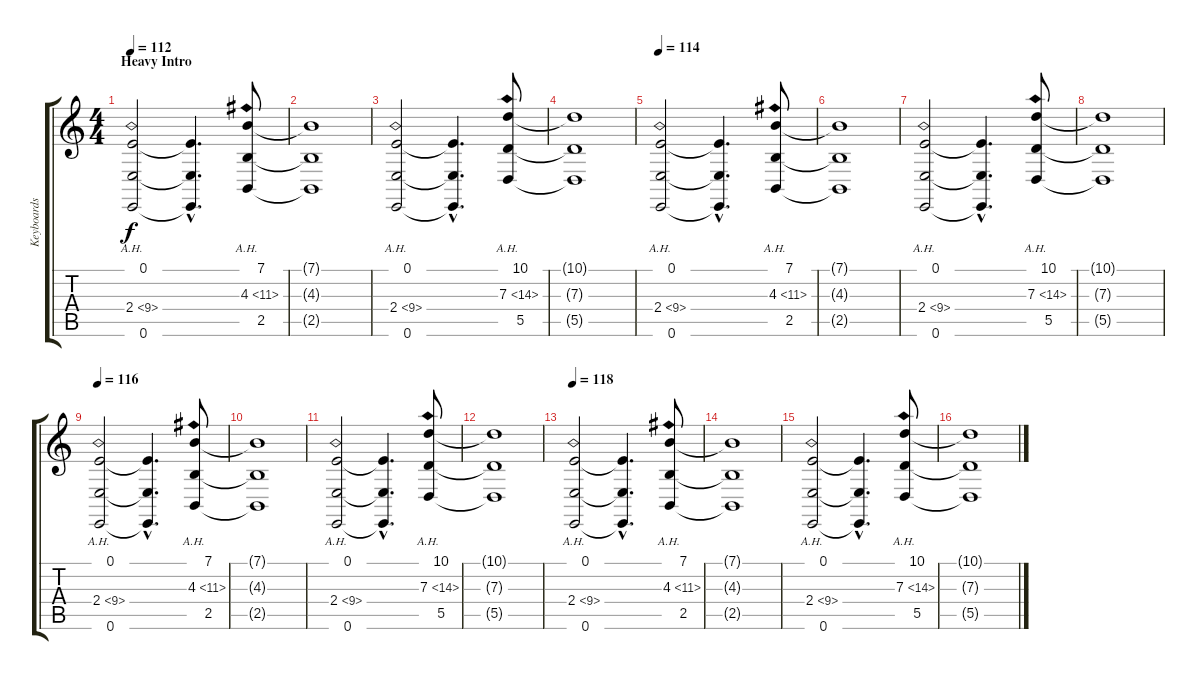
\track ("Keyboards" "Keyboards") {instrument stringensemble1}
\staff {score tabs}
\tuning (E4 B3 G3 D3 A2 E2) {hide}
\ts (4 4)
\section ("" "Heavy Intro")
\tempo 110
\tempo 112
\clef g2
\ks c
(0.1 2.4{ah 7} 0.6).2{dy f} (0.1{hac t} 2.4{hac t} 0.6{hac t}).4{d} (7.1 4.3{ah 7} 2.5).8 |
(7.1{t} 4.3{t} 2.5{t}).1 |
(0.1 2.4{ah 7} 0.6).2 (0.1{hac t} 2.4{hac t} 0.6{hac t}).4{d} (10.1 7.3{ah 7} 5.5).8 |
(10.1{t} 7.3{t} 5.5{t}).1 |
\tempo 114
(0.1 2.4{ah 7} 0.6).2 (0.1{hac t} 2.4{hac t} 0.6{hac t}).4{d} (7.1 4.3{ah 7} 2.5).8 |
(7.1{t} 4.3{t} 2.5{t}).1 |
(0.1 2.4{ah 7} 0.6).2 (0.1{hac t} 2.4{hac t} 0.6{hac t}).4{d} (10.1 7.3{ah 7} 5.5).8 |
(10.1{t} 7.3{t} 5.5{t}).1 |
\tempo 116
(0.1 2.4{ah 7} 0.6).2 (0.1{hac t} 2.4{hac t} 0.6{hac t}).4{d} (7.1 4.3{ah 7} 2.5).8 |
(7.1{t} 4.3{t} 2.5{t}).1 |
(0.1 2.4{ah 7} 0.6).2 (0.1{hac t} 2.4{hac t} 0.6{hac t}).4{d} (10.1 7.3{ah 7} 5.5).8 |
(10.1{t} 7.3{t} 5.5{t}).1 |
\tempo 118
(0.1 2.4{ah 7} 0.6).2 (0.1{hac t} 2.4{hac t} 0.6{hac t}).4{d} (7.1 4.3{ah 7} 2.5).8 |
(7.1{t} 4.3{t} 2.5{t}).1 |
(0.1 2.4{ah 7} 0.6).2 (0.1{hac t} 2.4{hac t} 0.6{hac t}).4{d} (10.1 7.3{ah 7} 5.5).8 |
(10.1{t} 7.3{t} 5.5{t}).1
